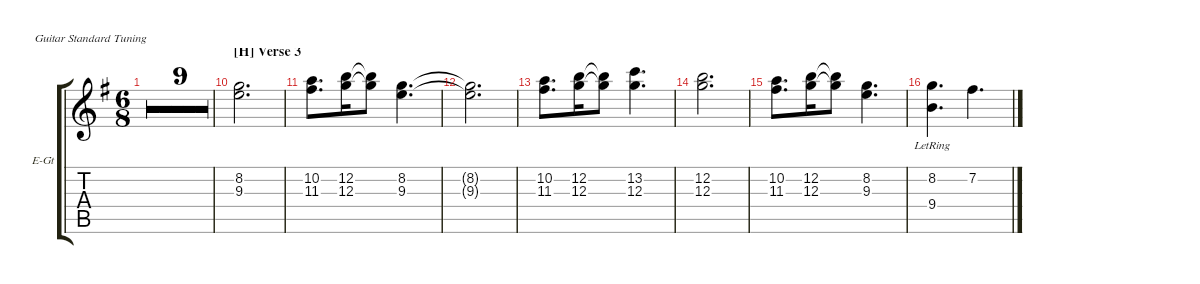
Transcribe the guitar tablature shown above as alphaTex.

\hideDynamics
\bracketExtendMode groupsimilarinstruments
\firstSystemTrackNameOrientation horizontal
\otherSystemsTrackNameOrientation horizontal
\track ("Guitar Electric 3" "E-Gt") {multiBarRest instrument distortionguitar}
\staff {score tabs}
\tuning (E4 B3 G3 D3 A2 E2)
\ts (6 8)
\tempo 69
\clef g2
\ks g
r.2{dy mp} r.4 |
r.2 r.4 |
r.2 r.4 |
r.2 r.4 |
r.2 r.4 |
r.2 r.4 |
r.2 r.4 |
r.2 r.4 |
r.2 r.4 |
\section ("H" "Verse 3")
(8.2 9.3).2{d dy f} |
(10.2 11.3).8{d} (12.2 12.3).16 (12.2{t} 12.3{t}).8 (8.2 9.3).4{d} |
(8.2{t} 9.3{t}).2{d dy mp} |
(10.2 11.3).8{d dy f} (12.2 12.3).16 (12.2{t} 12.3{t}).8 (13.2 12.3).4{d} |
(12.2 12.3).2{d} |
(10.2 11.3).8{d} (12.2 12.3).16 (12.2{t} 12.3{t}).8 (8.2 9.3).4{d} |
(8.2 9.4{lr}).4{d} 7.2.4{d}
